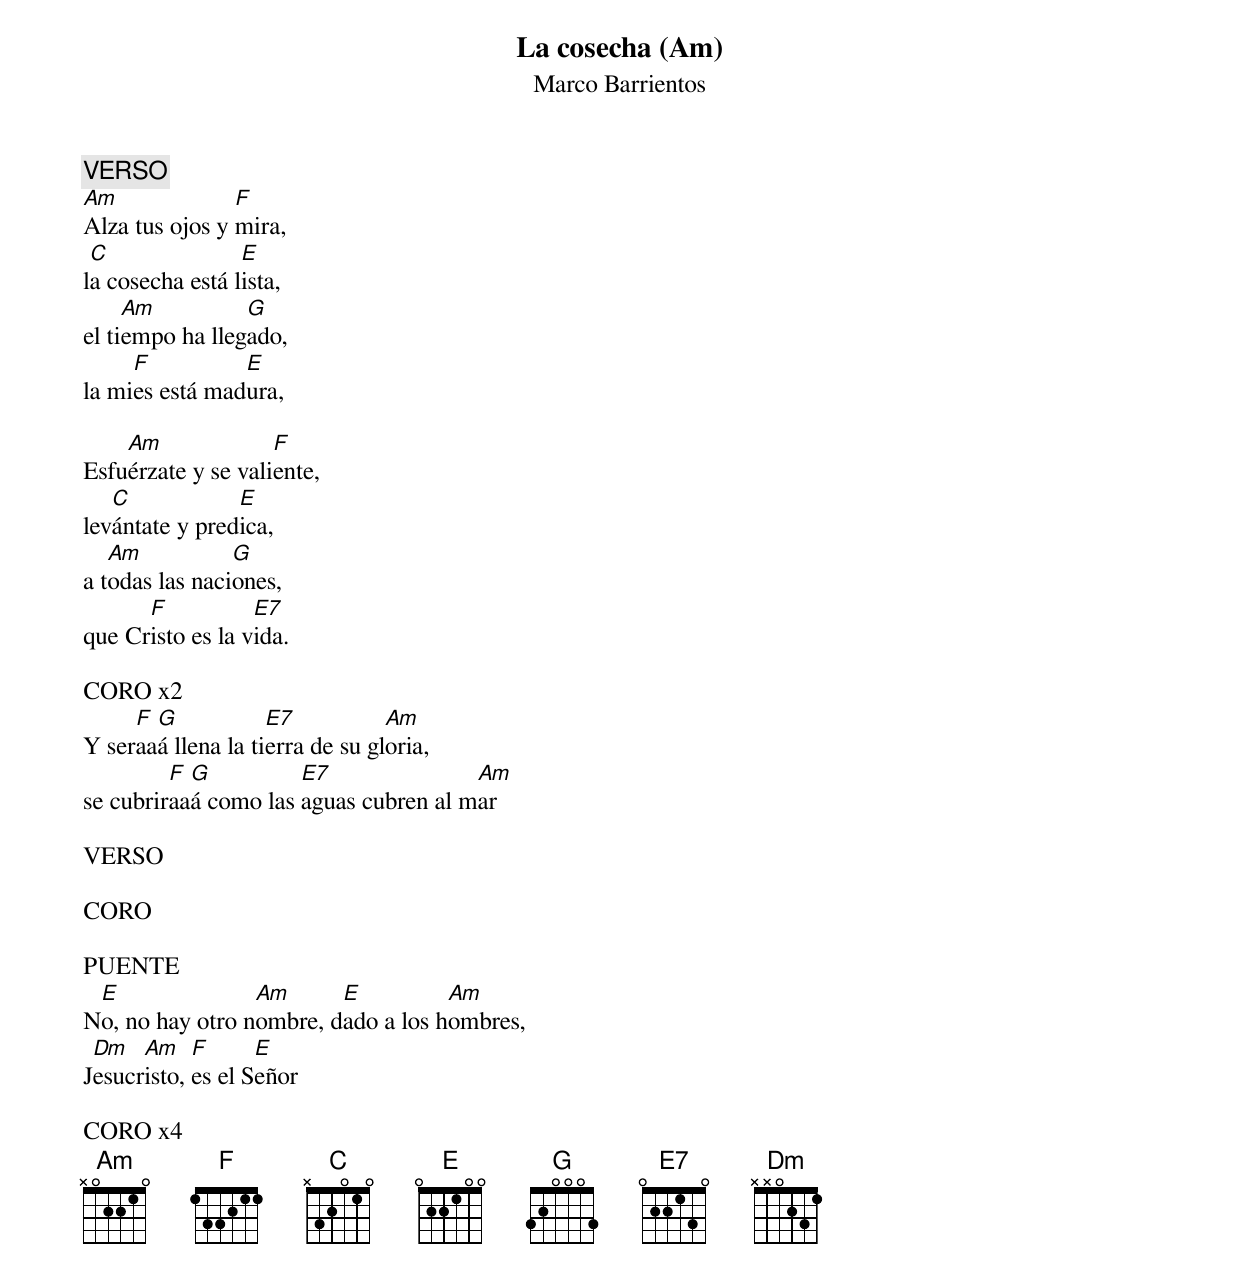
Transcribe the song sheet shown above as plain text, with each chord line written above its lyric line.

La cosecha (Am)
Marco Barrientos
VERSO
Am              F
Alza tus ojos y mira,
 C               E
la cosecha está lista,
     Am          G
el tiempo ha llegado,
     F          E
la mies está madura,

    Am              F
Esfuérzate y se valiente,
   C            E
levántate y predica,
   Am           G
a todas las naciones,
      F           E7
que Cristo es la vida.

CORO x2
     F G            E7           Am
Y seraaá llena la tierra de su gloria,
         F G          E7               Am
se cubriraaá como las aguas cubren al mar

VERSO

CORO

PUENTE
 E               Am      E          Am
No, no hay otro nombre, dado a los hombres,
 Dm   Am    F      E
Jesucristo, es el Señor

CORO x4
